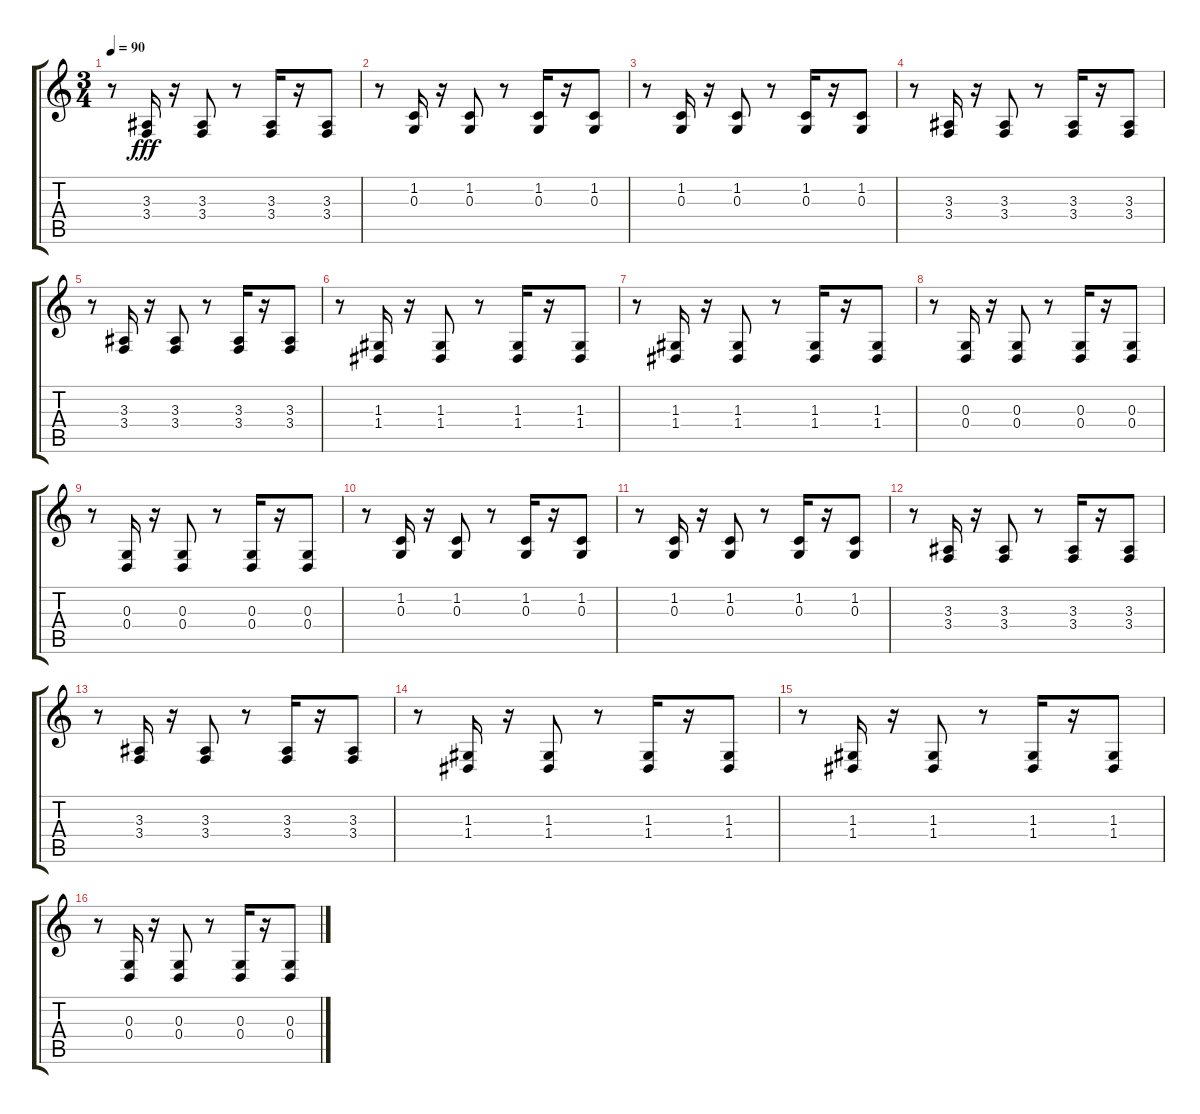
\track "" {instrument frenchhorn}
\staff {score tabs}
\tuning (E4 B3 G3 D3 A2 E2) {hide}
\ts (3 4)
\tempo 90
\clef g2
\ks c
r.8{dy fff} (3.3 3.4).16 r.16 (3.3 3.4).8 r.8 (3.3 3.4).16 r.16 (3.3 3.4).8 |
r.8 (1.2 0.3).16 r.16 (1.2 0.3).8 r.8 (1.2 0.3).16 r.16 (1.2 0.3).8 |
r.8 (1.2 0.3).16 r.16 (1.2 0.3).8 r.8 (1.2 0.3).16 r.16 (1.2 0.3).8 |
r.8 (3.3 3.4).16 r.16 (3.3 3.4).8 r.8 (3.3 3.4).16 r.16 (3.3 3.4).8 |
r.8 (3.3 3.4).16 r.16 (3.3 3.4).8 r.8 (3.3 3.4).16 r.16 (3.3 3.4).8 |
r.8 (1.3 1.4).16 r.16 (1.3 1.4).8 r.8 (1.3 1.4).16 r.16 (1.3 1.4).8 |
r.8 (1.3 1.4).16 r.16 (1.3 1.4).8 r.8 (1.3 1.4).16 r.16 (1.3 1.4).8 |
r.8 (0.3 0.4).16 r.16 (0.3 0.4).8 r.8 (0.3 0.4).16 r.16 (0.3 0.4).8 |
r.8 (0.3 0.4).16 r.16 (0.3 0.4).8 r.8 (0.3 0.4).16 r.16 (0.3 0.4).8 |
r.8 (1.2 0.3).16 r.16 (1.2 0.3).8 r.8 (1.2 0.3).16 r.16 (1.2 0.3).8 |
r.8 (1.2 0.3).16 r.16 (1.2 0.3).8 r.8 (1.2 0.3).16 r.16 (1.2 0.3).8 |
r.8 (3.3 3.4).16 r.16 (3.3 3.4).8 r.8 (3.3 3.4).16 r.16 (3.3 3.4).8 |
r.8 (3.3 3.4).16 r.16 (3.3 3.4).8 r.8 (3.3 3.4).16 r.16 (3.3 3.4).8 |
r.8 (1.3 1.4).16 r.16 (1.3 1.4).8 r.8 (1.3 1.4).16 r.16 (1.3 1.4).8 |
r.8 (1.3 1.4).16 r.16 (1.3 1.4).8 r.8 (1.3 1.4).16 r.16 (1.3 1.4).8 |
r.8 (0.3 0.4).16 r.16 (0.3 0.4).8 r.8 (0.3 0.4).16 r.16 (0.3 0.4).8
